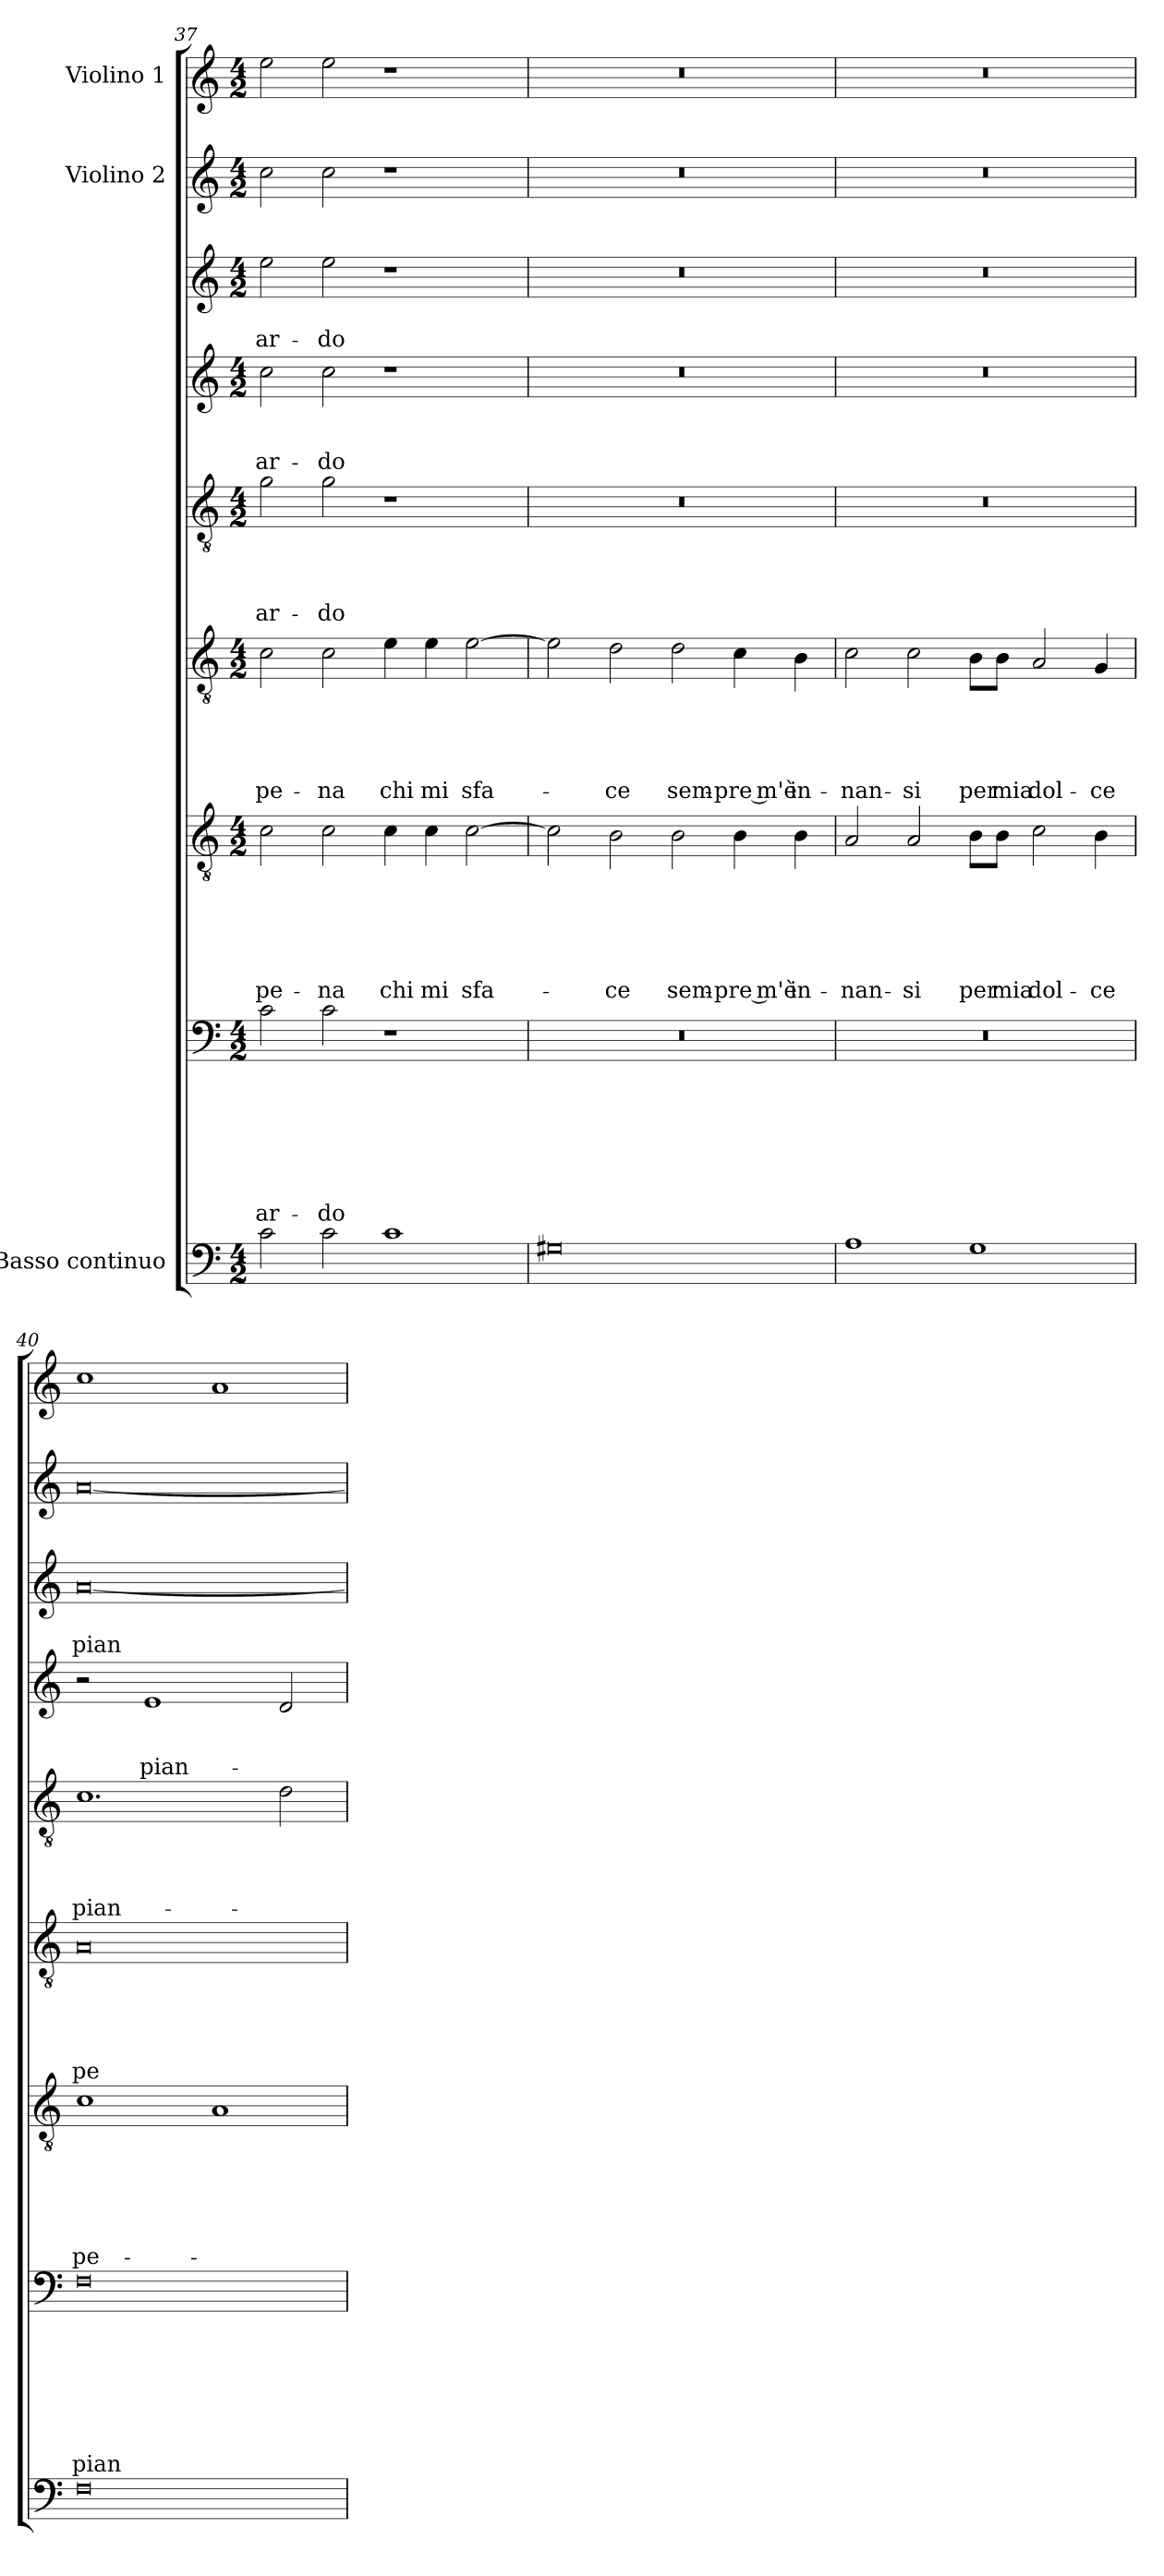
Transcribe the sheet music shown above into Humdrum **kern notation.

**kern	**kern	**text	**text	**text	**text	**text	**text	**text	**kern	**text	**text	**text	**text	**text	**text	**kern	**text	**text	**text	**text	**text	**kern	**text	**text	**text	**text	**kern	**text	**text	**text	**kern	**text	**text	**kern	**kern
*part9	*part8	*part8	*part8	*part8	*part8	*part8	*part8	*part8	*part7	*part7	*part7	*part7	*part7	*part7	*part7	*part6	*part6	*part6	*part6	*part6	*part6	*part5	*part5	*part5	*part5	*part5	*part4	*part4	*part4	*part4	*part3	*part3	*part3	*part2	*part1
*staff9	*staff8	*staff8	*staff8	*staff8	*staff8	*staff8	*staff8	*staff8	*staff7	*staff7	*staff7	*staff7	*staff7	*staff7	*staff7	*staff6	*staff6	*staff6	*staff6	*staff6	*staff6	*staff5	*staff5	*staff5	*staff5	*staff5	*staff4	*staff4	*staff4	*staff4	*staff3	*staff3	*staff3	*staff2	*staff1
*I"Basso continuo	*	*	*	*	*	*	*	*	*	*	*	*	*	*	*	*	*	*	*	*	*	*	*	*	*	*	*	*	*	*	*	*	*	*I"Violino 2	*I"Violino 1
*clefF4	*clefF4	*	*	*	*	*	*	*	*clefGv2	*	*	*	*	*	*	*clefGv2	*	*	*	*	*	*clefGv2	*	*	*	*	*clefG2	*	*	*	*clefG2	*	*	*clefG2	*clefG2
*k[]	*k[]	*	*	*	*	*	*	*	*k[]	*	*	*	*	*	*	*k[]	*	*	*	*	*	*k[]	*	*	*	*	*k[]	*	*	*	*k[]	*	*	*k[]	*k[]
*a:	*a:	*	*	*	*	*	*	*	*a:	*	*	*	*	*	*	*a:	*	*	*	*	*	*a:	*	*	*	*	*a:	*	*	*	*a:	*	*	*a:	*a:
*M4/2	*M4/2	*	*	*	*	*	*	*	*M4/2	*	*	*	*	*	*	*M4/2	*	*	*	*	*	*M4/2	*	*	*	*	*M4/2	*	*	*	*M4/2	*	*	*M4/2	*M4/2
=37	=37	=37	=37	=37	=37	=37	=37	=37	=37	=37	=37	=37	=37	=37	=37	=37	=37	=37	=37	=37	=37	=37	=37	=37	=37	=37	=37	=37	=37	=37	=37	=37	=37	=37	=37
!	!	!	!	!	!	!	!	!LO:LY:b	!	!	!	!	!	!	!LO:LY:b	!	!	!	!	!	!LO:LY:b	!	!	!	!	!LO:LY:b	!	!	!	!LO:LY:b	!	!	!LO:LY:b	!	!
2c\	2c\	.	.	.	.	.	.	ar-	2c\	.	.	.	.	.	pe-	2c\	.	.	.	.	pe-	2g\	.	.	.	ar-	2cc\	.	.	ar-	2ee\	.	ar-	2cc\	2ee\
!	!	!	!	!	!	!	!	!LO:LY:b	!	!	!	!	!	!	!LO:LY:b	!	!	!	!	!	!LO:LY:b	!	!	!	!	!LO:LY:b	!	!	!	!LO:LY:b	!	!	!LO:LY:b	!	!
2c\	2c\	.	.	.	.	.	.	-do	2c\	.	.	.	.	.	-na	2c\	.	.	.	.	-na	2g\	.	.	.	-do	2cc\	.	.	-do	2ee\	.	-do	2cc\	2ee\
!	!	!	!	!	!	!	!	!	!	!	!	!	!	!	!LO:LY:b	!	!	!	!	!	!LO:LY:b	!	!	!	!	!	!	!	!	!	!	!	!	!	!
1c	1r	.	.	.	.	.	.	.	4c\	.	.	.	.	.	chi	4e\	.	.	.	.	chi	1r	.	.	.	.	1r	.	.	.	1r	.	.	1r	1r
!	!	!	!	!	!	!	!	!	!	!	!	!	!	!	!LO:LY:b	!	!	!	!	!	!LO:LY:b	!	!	!	!	!	!	!	!	!	!	!	!	!	!
.	.	.	.	.	.	.	.	.	4c\	.	.	.	.	.	mi	4e\	.	.	.	.	mi	.	.	.	.	.	.	.	.	.	.	.	.	.	.
!	!	!	!	!	!	!	!	!	!	!	!	!	!	!	!LO:LY:b	!	!	!	!	!	!LO:LY:b	!	!	!	!	!	!	!	!	!	!	!	!	!	!
.	.	.	.	.	.	.	.	.	[2c\	.	.	.	.	.	sfa-	[2e\	.	.	.	.	sfa-	.	.	.	.	.	.	.	.	.	.	.	.	.	.
=38	=38	=38	=38	=38	=38	=38	=38	=38	=38	=38	=38	=38	=38	=38	=38	=38	=38	=38	=38	=38	=38	=38	=38	=38	=38	=38	=38	=38	=38	=38	=38	=38	=38	=38	=38
0G#X	0r	.	.	.	.	.	.	.	2c\]	.	.	.	.	.	.	2e\]	.	.	.	.	.	0r	.	.	.	.	0r	.	.	.	0r	.	.	0r	0r
!	!	!	!	!	!	!	!	!	!	!	!	!	!	!	!LO:LY:b	!	!	!	!	!	!LO:LY:b	!	!	!	!	!	!	!	!	!	!	!	!	!	!
.	.	.	.	.	.	.	.	.	2B\	.	.	.	.	.	-ce	2d\	.	.	.	.	-ce	.	.	.	.	.	.	.	.	.	.	.	.	.	.
!	!	!	!	!	!	!	!	!	!	!	!	!	!	!	!LO:LY:b	!	!	!	!	!	!LO:LY:b	!	!	!	!	!	!	!	!	!	!	!	!	!	!
.	.	.	.	.	.	.	.	.	2B\	.	.	.	.	.	sem-	2d\	.	.	.	.	sem-	.	.	.	.	.	.	.	.	.	.	.	.	.	.
!	!	!	!	!	!	!	!	!	!	!	!	!	!	!	!LO:LY:b	!	!	!	!	!	!LO:LY:b	!	!	!	!	!	!	!	!	!	!	!	!	!	!
.	.	.	.	.	.	.	.	.	4B\	.	.	.	.	.	-pre m'è	4c\	.	.	.	.	-pre m'è	.	.	.	.	.	.	.	.	.	.	.	.	.	.
!	!	!	!	!	!	!	!	!	!	!	!	!	!	!	!LO:LY:b	!	!	!	!	!	!LO:LY:b	!	!	!	!	!	!	!	!	!	!	!	!	!	!
.	.	.	.	.	.	.	.	.	4B\	.	.	.	.	.	in-	4B\	.	.	.	.	in-	.	.	.	.	.	.	.	.	.	.	.	.	.	.
!!LO:LB:g=z
=39	=39	=39	=39	=39	=39	=39	=39	=39	=39	=39	=39	=39	=39	=39	=39	=39	=39	=39	=39	=39	=39	=39	=39	=39	=39	=39	=39	=39	=39	=39	=39	=39	=39	=39	=39
!	!	!	!	!	!	!	!	!	!	!	!	!	!	!	!LO:LY:b	!	!	!	!	!	!LO:LY:b	!	!	!	!	!	!	!	!	!	!	!	!	!	!
1A	0r	.	.	.	.	.	.	.	2A/	.	.	.	.	.	-nan-	2c\	.	.	.	.	-nan-	0r	.	.	.	.	0r	.	.	.	0r	.	.	0r	0r
!	!	!	!	!	!	!	!	!	!	!	!	!	!	!	!LO:LY:b	!	!	!	!	!	!LO:LY:b	!	!	!	!	!	!	!	!	!	!	!	!	!	!
.	.	.	.	.	.	.	.	.	2A/	.	.	.	.	.	-si	2c\	.	.	.	.	-si	.	.	.	.	.	.	.	.	.	.	.	.	.	.
!	!	!	!	!	!	!	!	!	!	!	!	!	!	!	!LO:LY:b	!	!	!	!	!	!LO:LY:b	!	!	!	!	!	!	!	!	!	!	!	!	!	!
1G	.	.	.	.	.	.	.	.	8B\L	.	.	.	.	.	per	8B\L	.	.	.	.	per	.	.	.	.	.	.	.	.	.	.	.	.	.	.
!	!	!	!	!	!	!	!	!	!	!	!	!	!	!	!LO:LY:b	!	!	!	!	!	!LO:LY:b	!	!	!	!	!	!	!	!	!	!	!	!	!	!
.	.	.	.	.	.	.	.	.	8B\J	.	.	.	.	.	mia	8B\J	.	.	.	.	mia	.	.	.	.	.	.	.	.	.	.	.	.	.	.
!	!	!	!	!	!	!	!	!	!	!	!	!	!	!	!LO:LY:b	!	!	!	!	!	!LO:LY:b	!	!	!	!	!	!	!	!	!	!	!	!	!	!
.	.	.	.	.	.	.	.	.	2c\	.	.	.	.	.	dol-	2A/	.	.	.	.	dol-	.	.	.	.	.	.	.	.	.	.	.	.	.	.
!	!	!	!	!	!	!	!	!	!	!	!	!	!	!	!LO:LY:b	!	!	!	!	!	!LO:LY:b	!	!	!	!	!	!	!	!	!	!	!	!	!	!
.	.	.	.	.	.	.	.	.	4B\	.	.	.	.	.	-ce	4G/	.	.	.	.	-ce	.	.	.	.	.	.	.	.	.	.	.	.	.	.
=40	=40	=40	=40	=40	=40	=40	=40	=40	=40	=40	=40	=40	=40	=40	=40	=40	=40	=40	=40	=40	=40	=40	=40	=40	=40	=40	=40	=40	=40	=40	=40	=40	=40	=40	=40
!	!	!	!	!	!	!	!	!LO:LY:b	!	!	!	!	!	!	!LO:LY:b	!	!	!	!	!	!LO:LY:b	!	!	!	!	!LO:LY:b	!	!	!	!	!	!	!LO:LY:b	!	!
0F	0F	.	.	.	.	.	.	pian-	1c	.	.	.	.	.	pe-	0A	.	.	.	.	pe-	1.c	.	.	.	pian-	2r	.	.	.	[0a	.	pian-	[0a	1cc
!	!	!	!	!	!	!	!	!	!	!	!	!	!	!	!	!	!	!	!	!	!	!	!	!	!	!	!	!	!	!LO:LY:b	!	!	!	!	!
.	.	.	.	.	.	.	.	.	.	.	.	.	.	.	.	.	.	.	.	.	.	.	.	.	.	.	1e	.	.	pian-	.	.	.	.	.
.	.	.	.	.	.	.	.	.	1A	.	.	.	.	.	.	.	.	.	.	.	.	.	.	.	.	.	.	.	.	.	.	.	.	.	1a
.	.	.	.	.	.	.	.	.	.	.	.	.	.	.	.	.	.	.	.	.	.	2d\	.	.	.	.	2d/	.	.	.	.	.	.	.	.
=	=	=	=	=	=	=	=	=	=	=	=	=	=	=	=	=	=	=	=	=	=	=	=	=	=	=	=	=	=	=	=	=	=	=	=
*-	*-	*-	*-	*-	*-	*-	*-	*-	*-	*-	*-	*-	*-	*-	*-	*-	*-	*-	*-	*-	*-	*-	*-	*-	*-	*-	*-	*-	*-	*-	*-	*-	*-	*-	*-
